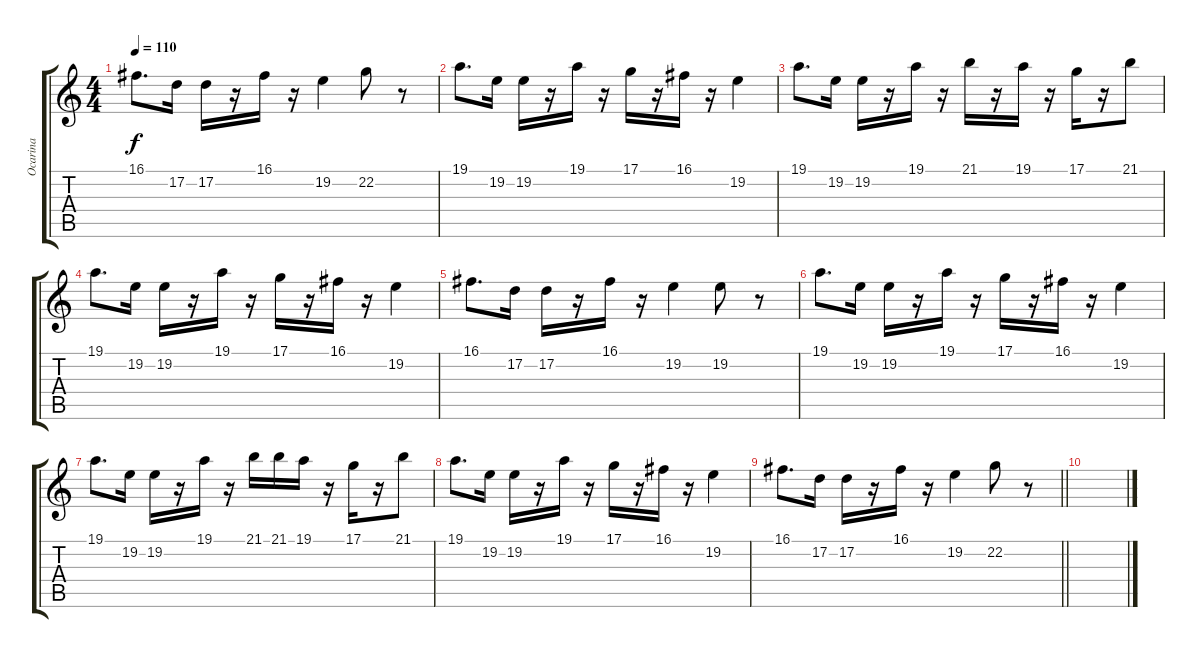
\track ("Ocarina" "Ocarina") {instrument ocarina}
\staff {score tabs}
\tuning (D4 A3 F3 C3 G2 D2) {hide}
\ts (4 4)
\tempo 110
\clef g2
\ks c
16.1.8{d dy f} 17.2.16 17.2.16 r.16 16.1.16 r.16 19.2.4 22.2.8 r.8 |
19.1.8{d} 19.2.16 19.2.16 r.16 19.1.16 r.16 17.1.16 r.16 16.1.16 r.16 19.2.4 |
19.1.8{d} 19.2.16 19.2.16 r.16 19.1.16 r.16 21.1.16 r.16 19.1.16 r.16 17.1.16 r.16 21.1.8 |
19.1.8{d} 19.2.16 19.2.16 r.16 19.1.16 r.16 17.1.16 r.16 16.1.16 r.16 19.2.4 |
16.1.8{d} 17.2.16 17.2.16 r.16 16.1.16 r.16 19.2.4 19.2.8 r.8 |
19.1.8{d} 19.2.16 19.2.16 r.16 19.1.16 r.16 17.1.16 r.16 16.1.16 r.16 19.2.4 |
19.1.8{d} 19.2.16 19.2.16 r.16 19.1.16 r.16 21.1.16 21.1.16 19.1.16 r.16 17.1.16 r.16 21.1.8 |
19.1.8{d} 19.2.16 19.2.16 r.16 19.1.16 r.16 17.1.16 r.16 16.1.16 r.16 19.2.4 |
\barLineRight lightlight
16.1.8{d} 17.2.16 17.2.16 r.16 16.1.16 r.16 19.2.4 22.2.8 r.8 |
\section ("" "")
